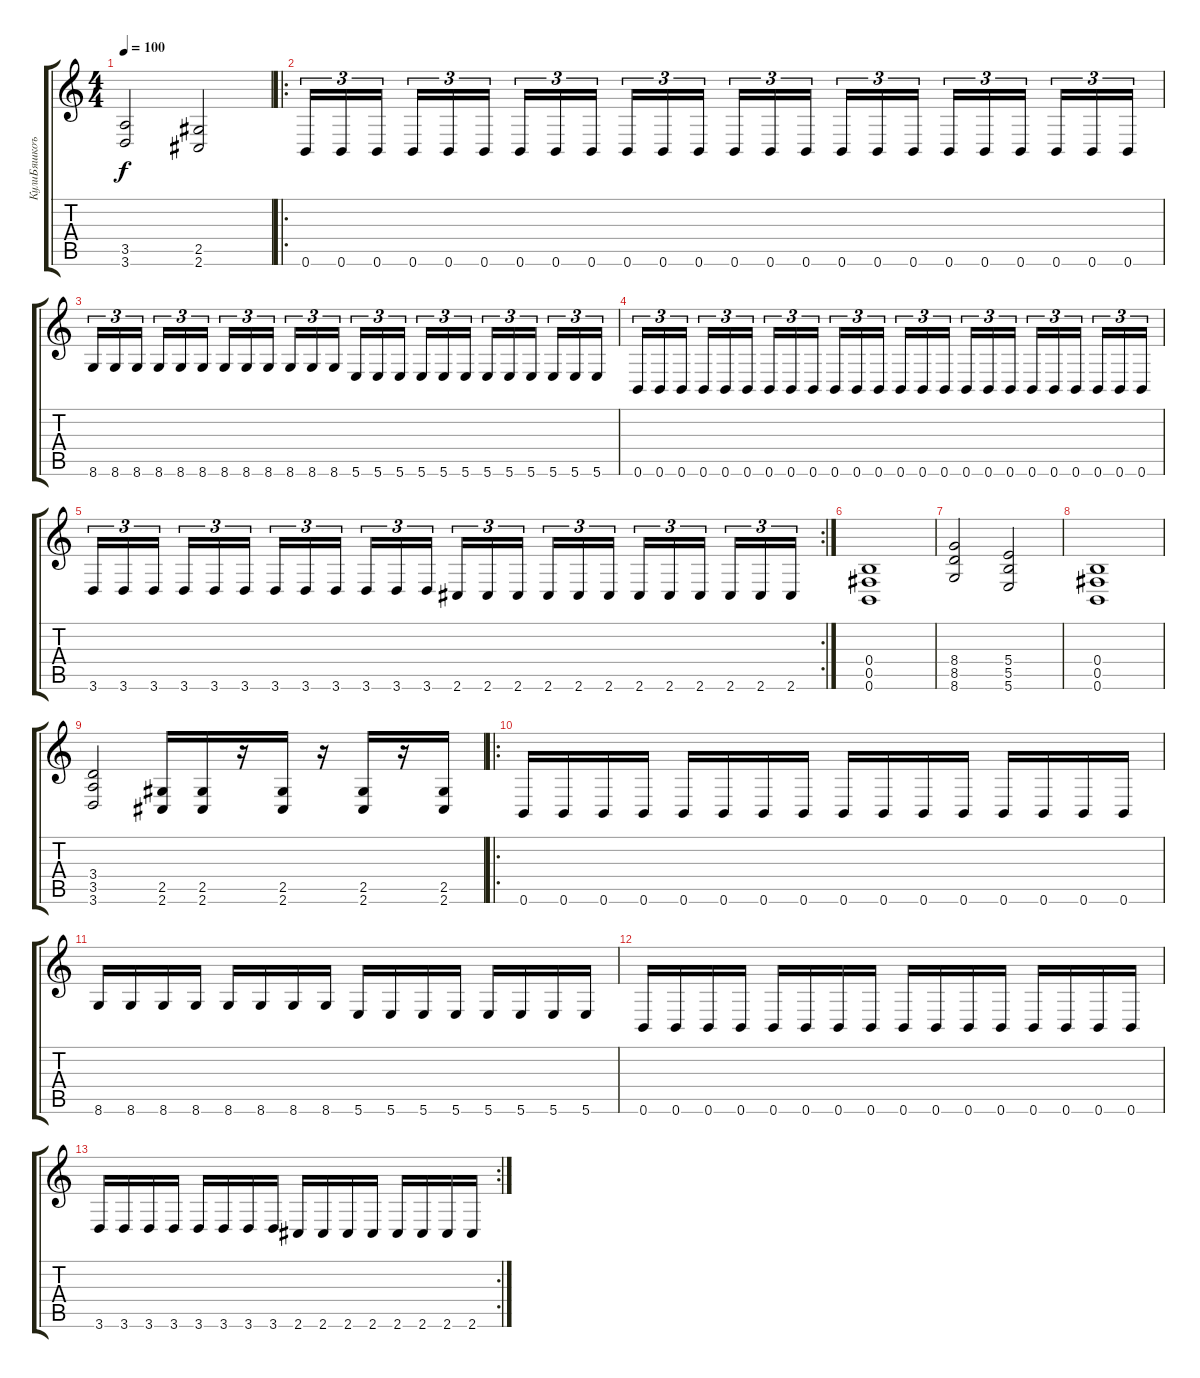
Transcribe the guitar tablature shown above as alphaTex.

\track ("КулиБяшкоъ" "КулиБяшкоъ") {instrument overdrivenguitar}
\staff {score tabs}
\tuning (Db4 Ab3 E3 B2 Gb2 B1) {hide}
\ts (4 4)
\tempo 100
\clef g2
\ks c
(3.5 3.6).2{dy f} (2.5 2.6).2 |
\ro
0.6.16{tu (3 2)} 0.6.16{tu (3 2)} 0.6.16{tu (3 2) beam splitsecondary} 0.6.16{tu (3 2)} 0.6.16{tu (3 2)} 0.6.16{tu (3 2)} 0.6.16{tu (3 2)} 0.6.16{tu (3 2)} 0.6.16{tu (3 2) beam splitsecondary} 0.6.16{tu (3 2)} 0.6.16{tu (3 2)} 0.6.16{tu (3 2)} 0.6.16{tu (3 2)} 0.6.16{tu (3 2)} 0.6.16{tu (3 2) beam splitsecondary} 0.6.16{tu (3 2)} 0.6.16{tu (3 2)} 0.6.16{tu (3 2)} 0.6.16{tu (3 2)} 0.6.16{tu (3 2)} 0.6.16{tu (3 2) beam splitsecondary} 0.6.16{tu (3 2)} 0.6.16{tu (3 2)} 0.6.16{tu (3 2)} |
8.6.16{tu (3 2)} 8.6.16{tu (3 2)} 8.6.16{tu (3 2) beam splitsecondary} 8.6.16{tu (3 2)} 8.6.16{tu (3 2)} 8.6.16{tu (3 2)} 8.6.16{tu (3 2)} 8.6.16{tu (3 2)} 8.6.16{tu (3 2) beam splitsecondary} 8.6.16{tu (3 2)} 8.6.16{tu (3 2)} 8.6.16{tu (3 2)} 5.6.16{tu (3 2)} 5.6.16{tu (3 2)} 5.6.16{tu (3 2) beam splitsecondary} 5.6.16{tu (3 2)} 5.6.16{tu (3 2)} 5.6.16{tu (3 2)} 5.6.16{tu (3 2)} 5.6.16{tu (3 2)} 5.6.16{tu (3 2) beam splitsecondary} 5.6.16{tu (3 2)} 5.6.16{tu (3 2)} 5.6.16{tu (3 2)} |
0.6.16{tu (3 2)} 0.6.16{tu (3 2)} 0.6.16{tu (3 2) beam splitsecondary} 0.6.16{tu (3 2)} 0.6.16{tu (3 2)} 0.6.16{tu (3 2)} 0.6.16{tu (3 2)} 0.6.16{tu (3 2)} 0.6.16{tu (3 2) beam splitsecondary} 0.6.16{tu (3 2)} 0.6.16{tu (3 2)} 0.6.16{tu (3 2)} 0.6.16{tu (3 2)} 0.6.16{tu (3 2)} 0.6.16{tu (3 2) beam splitsecondary} 0.6.16{tu (3 2)} 0.6.16{tu (3 2)} 0.6.16{tu (3 2)} 0.6.16{tu (3 2)} 0.6.16{tu (3 2)} 0.6.16{tu (3 2) beam splitsecondary} 0.6.16{tu (3 2)} 0.6.16{tu (3 2)} 0.6.16{tu (3 2)} |
\rc 2
3.6.16{tu (3 2)} 3.6.16{tu (3 2)} 3.6.16{tu (3 2) beam splitsecondary} 3.6.16{tu (3 2)} 3.6.16{tu (3 2)} 3.6.16{tu (3 2)} 3.6.16{tu (3 2)} 3.6.16{tu (3 2)} 3.6.16{tu (3 2) beam splitsecondary} 3.6.16{tu (3 2)} 3.6.16{tu (3 2)} 3.6.16{tu (3 2)} 2.6.16{tu (3 2)} 2.6.16{tu (3 2)} 2.6.16{tu (3 2) beam splitsecondary} 2.6.16{tu (3 2)} 2.6.16{tu (3 2)} 2.6.16{tu (3 2)} 2.6.16{tu (3 2)} 2.6.16{tu (3 2)} 2.6.16{tu (3 2) beam splitsecondary} 2.6.16{tu (3 2)} 2.6.16{tu (3 2)} 2.6.16{tu (3 2)} |
(0.4 0.5 0.6).1 |
(8.4 8.5 8.6).2 (5.4 5.5 5.6).2 |
(0.4 0.5 0.6).1 |
(3.4 3.5 3.6).2 (2.5 2.6).16 (2.5 2.6).16 r.16 (2.5 2.6).16 r.16 (2.5 2.6).16 r.16 (2.5 2.6).16 |
\ro
0.6.16 0.6.16 0.6.16 0.6.16 0.6.16 0.6.16 0.6.16 0.6.16 0.6.16 0.6.16 0.6.16 0.6.16 0.6.16 0.6.16 0.6.16 0.6.16 |
8.6.16 8.6.16 8.6.16 8.6.16 8.6.16 8.6.16 8.6.16 8.6.16 5.6.16 5.6.16 5.6.16 5.6.16 5.6.16 5.6.16 5.6.16 5.6.16 |
0.6.16 0.6.16 0.6.16 0.6.16 0.6.16 0.6.16 0.6.16 0.6.16 0.6.16 0.6.16 0.6.16 0.6.16 0.6.16 0.6.16 0.6.16 0.6.16 |
\rc 2
3.6.16 3.6.16 3.6.16 3.6.16 3.6.16 3.6.16 3.6.16 3.6.16 2.6.16 2.6.16 2.6.16 2.6.16 2.6.16 2.6.16 2.6.16 2.6.16
